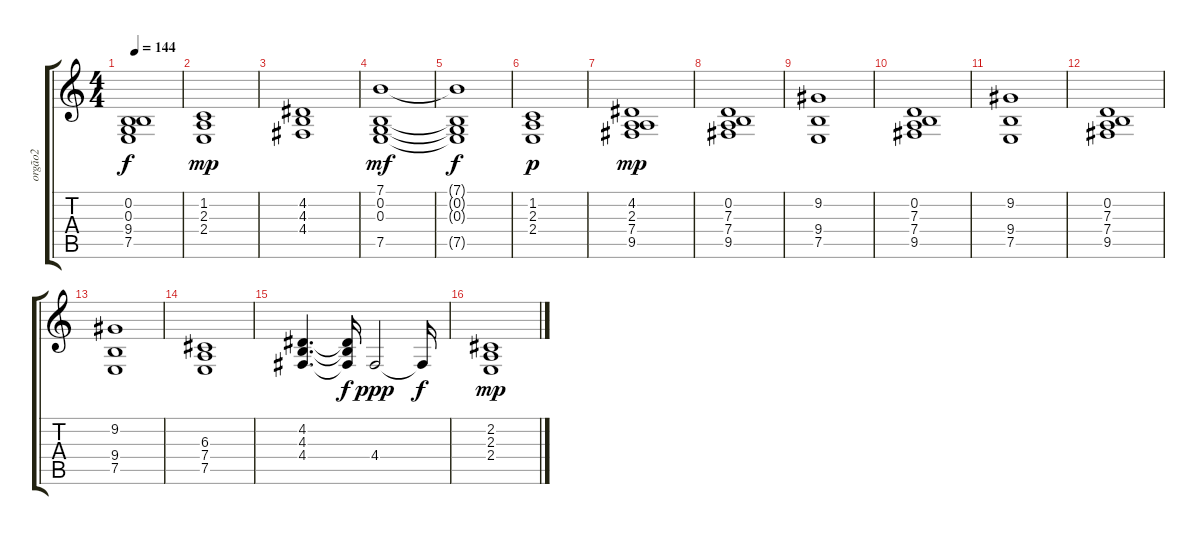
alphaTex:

\track ("orgão2" "orgão2") {instrument stringensemble1}
\staff {score tabs}
\tuning (E4 B3 G3 D3 A2 E2) {hide}
\ts (4 4)
\tempo 144
\clef g2
\ks c
(0.2{t} 0.3{t} 9.4{t} 7.5{t}).1{dy f} |
(1.2 2.3 2.4).1{dy mp} |
(4.2 4.3 4.4).1 |
(7.1 0.2 0.3 7.5).1{dy mf} |
(7.1{t} 0.2{t} 0.3{t} 7.5{t}).1{dy f} |
(1.2 2.3 2.4).1{dy p} |
(4.2 2.3 7.4 9.5).1{dy mp} |
(0.2 7.3 7.4 9.5).1 |
(9.2 9.4 7.5).1 |
(0.2 7.3 7.4 9.5).1 |
(9.2 9.4 7.5).1 |
(0.2 7.3 7.4 9.5).1 |
(9.2 9.4 7.5).1 |
(6.3 7.4 7.5).1 |
(4.2 4.3 4.4).4{d} (4.2{t} 4.3{t} 4.4{t}).16{dy f} 4.4.2{dy ppp} 4.4{t}.16{dy f} |
(2.2 2.3 2.4).1{dy mp}
